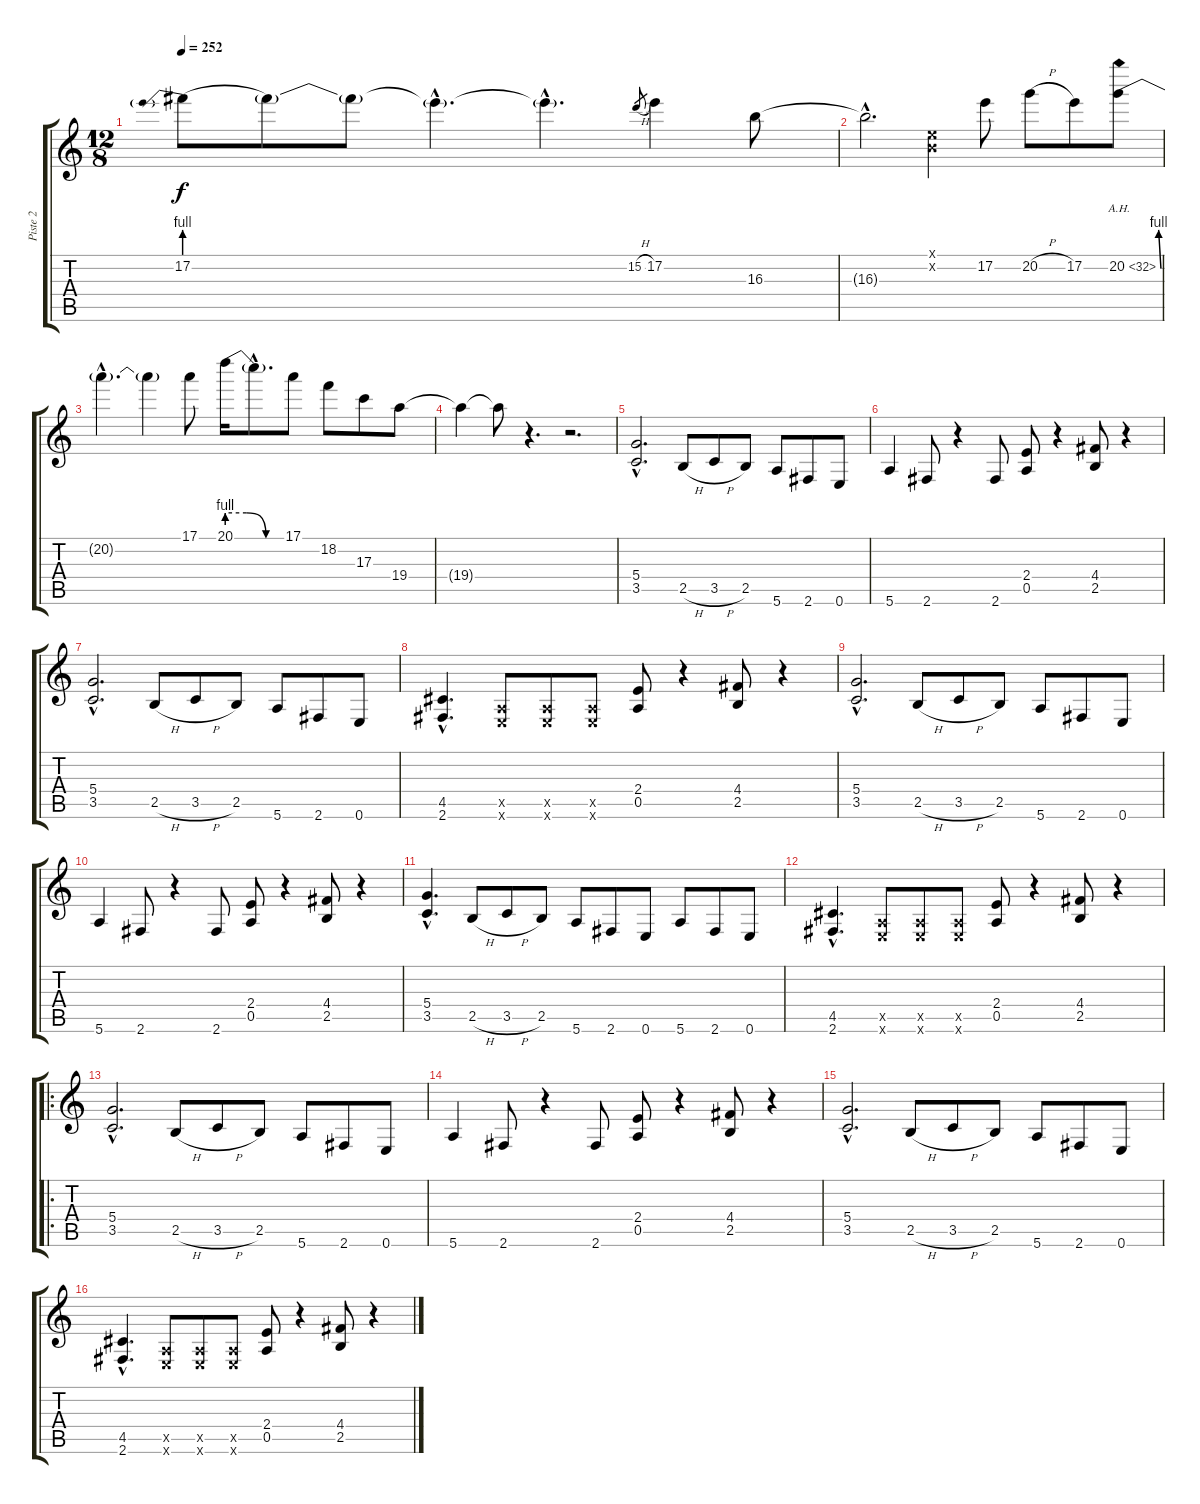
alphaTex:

\track ("Piste 2" "Piste 2") {instrument distortionguitar}
\staff {score tabs}
\tuning (E4 B3 G3 D3 A2 E2) {hide}
\ts (12 8)
\tempo 252
\clef g2
\ks c
17.2{be (prebend 0 4 60 4)}.8{dy f} 17.2{t}.8 17.2{t}.8 17.2{hac t}.4{d} 17.2{hac t}.4{d} 15.2{h}.8{gr} 17.2.4 16.3.8 |
16.3{hac t}.2{d} (0.1{x} 0.2{x}).4 17.2.8 20.2{h}.8 17.2.8 20.2{be (bend 0 0 60 4) ah 12}.8 |
20.2{hac t}.4{d} 20.2{t}.4 17.1.8 20.1{be (custom 0 4 20 4 40 0 60 0)}.16 20.1{hac t}.8{d} 17.1.8 18.2.8 17.3.8 19.4.8 |
19.4{t}.4 19.4{t}.8 r.4{d} r.2{d} |
(5.4{hac} 3.5{hac}).2{d} 2.5{h}.8 3.5{h}.8 2.5.8 5.6.8 2.6.8 0.6.8 |
5.6.4 2.6.8 r.4 2.6.8 (2.4 0.5).8 r.4 (4.4 2.5).8 r.4 |
(5.4{hac} 3.5{hac}).2{d} 2.5{h}.8 3.5{h}.8 2.5.8 5.6.8 2.6.8 0.6.8 |
(4.5{hac} 2.6{hac}).4{d} (0.5{x} 0.6{x}).8 (0.5{x} 0.6{x}).8 (0.5{x} 0.6{x}).8 (2.4 0.5).8 r.4 (4.4 2.5).8 r.4 |
(5.4{hac} 3.5{hac}).2{d} 2.5{h}.8 3.5{h}.8 2.5.8 5.6.8 2.6.8 0.6.8 |
5.6.4 2.6.8 r.4 2.6.8 (2.4 0.5).8 r.4 (4.4 2.5).8 r.4 |
(5.4{hac} 3.5{hac}).4{d} 2.5{h}.8 3.5{h}.8 2.5.8 5.6.8 2.6.8 0.6.8 5.6.8 2.6.8 0.6.8 |
(4.5{hac} 2.6{hac}).4{d} (0.5{x} 0.6{x}).8 (0.5{x} 0.6{x}).8 (0.5{x} 0.6{x}).8 (2.4 0.5).8 r.4 (4.4 2.5).8 r.4 |
\ro
(5.4{hac} 3.5{hac}).2{d} 2.5{h}.8 3.5{h}.8 2.5.8 5.6.8 2.6.8 0.6.8 |
5.6.4 2.6.8 r.4 2.6.8 (2.4 0.5).8 r.4 (4.4 2.5).8 r.4 |
(5.4{hac} 3.5{hac}).2{d} 2.5{h}.8 3.5{h}.8 2.5.8 5.6.8 2.6.8 0.6.8 |
(4.5{hac} 2.6{hac}).4{d} (0.5{x} 0.6{x}).8 (0.5{x} 0.6{x}).8 (0.5{x} 0.6{x}).8 (2.4 0.5).8 r.4 (4.4 2.5).8 r.4
